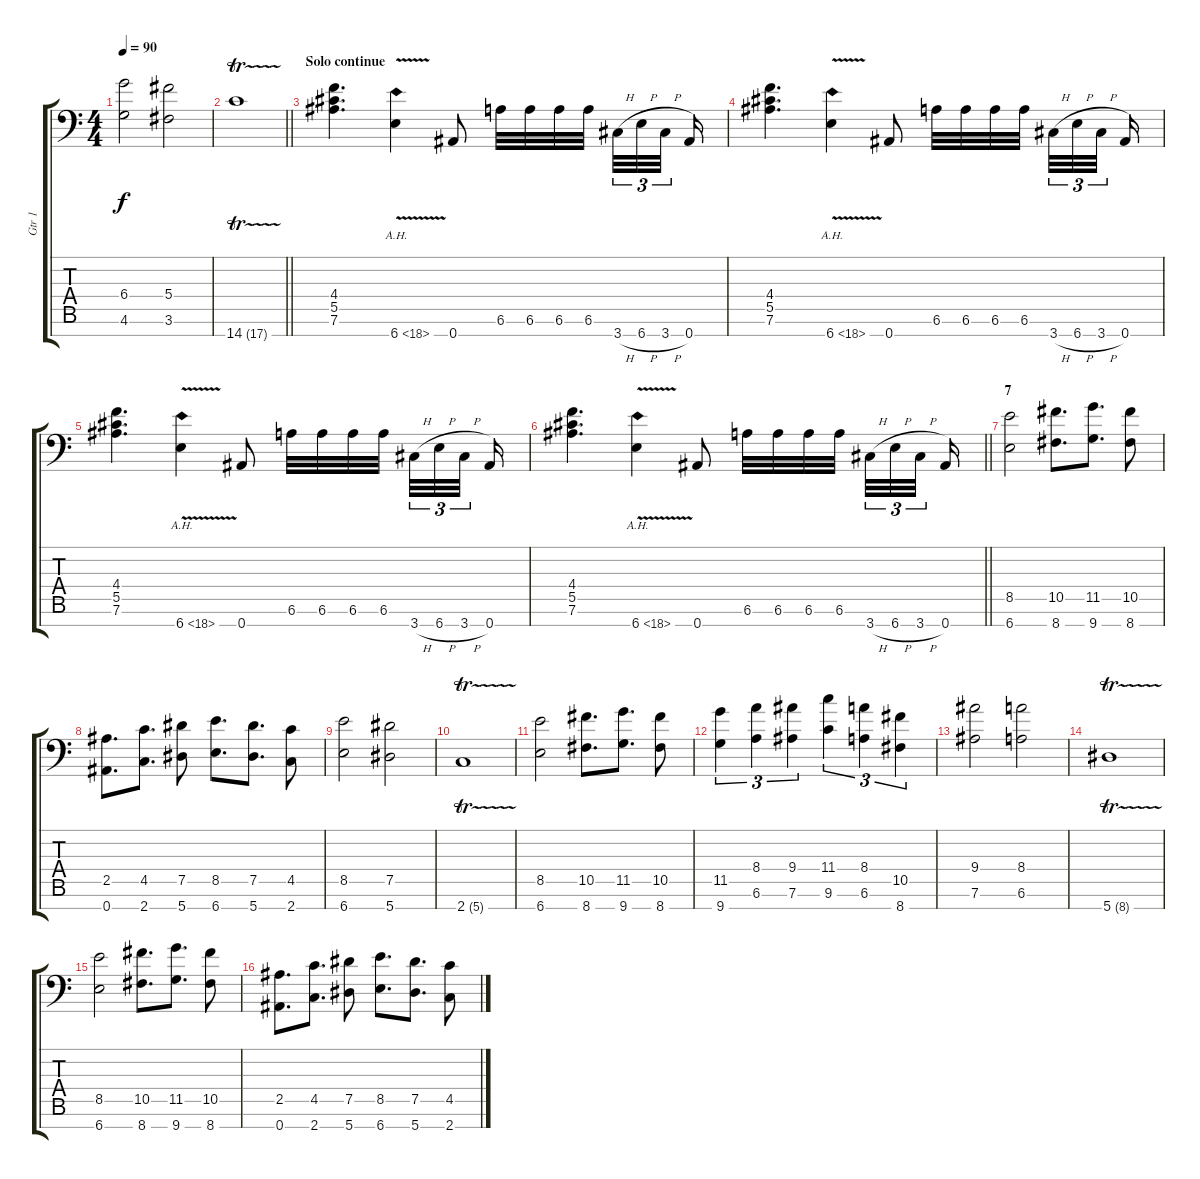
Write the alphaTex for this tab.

\track ("Gtr 1" "Gtr 1") {instrument distortionguitar}
\staff {score tabs}
\tuning (Eb4 Bb3 Gb3 Db3 Ab2 Eb2 Bb1) {hide}
\ts (4 4)
\tempo 90
\clef f4
\ks c
(6.4 4.6).2{dy f} (5.4 3.6).2 |
\barLineRight lightlight
14.7{tr (17 32)}.1 |
\section ("" "Solo continue")
(4.4 5.5 7.6).4{d} 6.7{ah 12 v}.4 0.7.8 6.6.32 6.6.32 6.6.32 6.6.32{beam splitsecondary} 3.7{h}.32{tu (3 2)} 6.7{h}.32{tu (3 2)} 3.7{h}.32{tu (3 2) beam splitsecondary} 0.7.16 |
(4.4 5.5 7.6).4{d} 6.7{ah 12 v}.4 0.7.8 6.6.32 6.6.32 6.6.32 6.6.32{beam splitsecondary} 3.7{h}.32{tu (3 2)} 6.7{h}.32{tu (3 2)} 3.7{h}.32{tu (3 2) beam splitsecondary} 0.7.16 |
(4.4 5.5 7.6).4{d} 6.7{ah 12 v}.4 0.7.8 6.6.32 6.6.32 6.6.32 6.6.32{beam splitsecondary} 3.7{h}.32{tu (3 2)} 6.7{h}.32{tu (3 2)} 3.7{h}.32{tu (3 2) beam splitsecondary} 0.7.16 |
\barLineRight lightlight
(4.4 5.5 7.6).4{d} 6.7{ah 12 v}.4 0.7.8 6.6.32 6.6.32 6.6.32 6.6.32{beam splitsecondary} 3.7{h}.32{tu (3 2)} 6.7{h}.32{tu (3 2)} 3.7{h}.32{tu (3 2) beam splitsecondary} 0.7.16 |
\section ("" "7")
(8.5 6.7).2 (10.5 8.7).8{d} (11.5 9.7).8{d} (10.5 8.7).8 |
(2.5 0.7).8{d} (4.5 2.7).8{d} (7.5 5.7).8 (8.5 6.7).8{d} (7.5 5.7).8{d} (4.5 2.7).8 |
(8.5 6.7).2 (7.5 5.7).2 |
2.7{tr (5 32)}.1 |
(8.5 6.7).2 (10.5 8.7).8{d} (11.5 9.7).8{d} (10.5 8.7).8 |
(11.5 9.7).4{tu (3 2)} (8.4 6.6).4{tu (3 2)} (9.4 7.6).4{tu (3 2)} (11.4 9.6).4{tu (3 2)} (8.4 6.6).4{tu (3 2)} (10.5 8.7).4{tu (3 2)} |
(9.4 7.6).2 (8.4 6.6).2 |
5.7{tr (8 32)}.1 |
(8.5 6.7).2 (10.5 8.7).8{d} (11.5 9.7).8{d} (10.5 8.7).8 |
(2.5 0.7).8{d} (4.5 2.7).8{d} (7.5 5.7).8 (8.5 6.7).8{d} (7.5 5.7).8{d} (4.5 2.7).8
